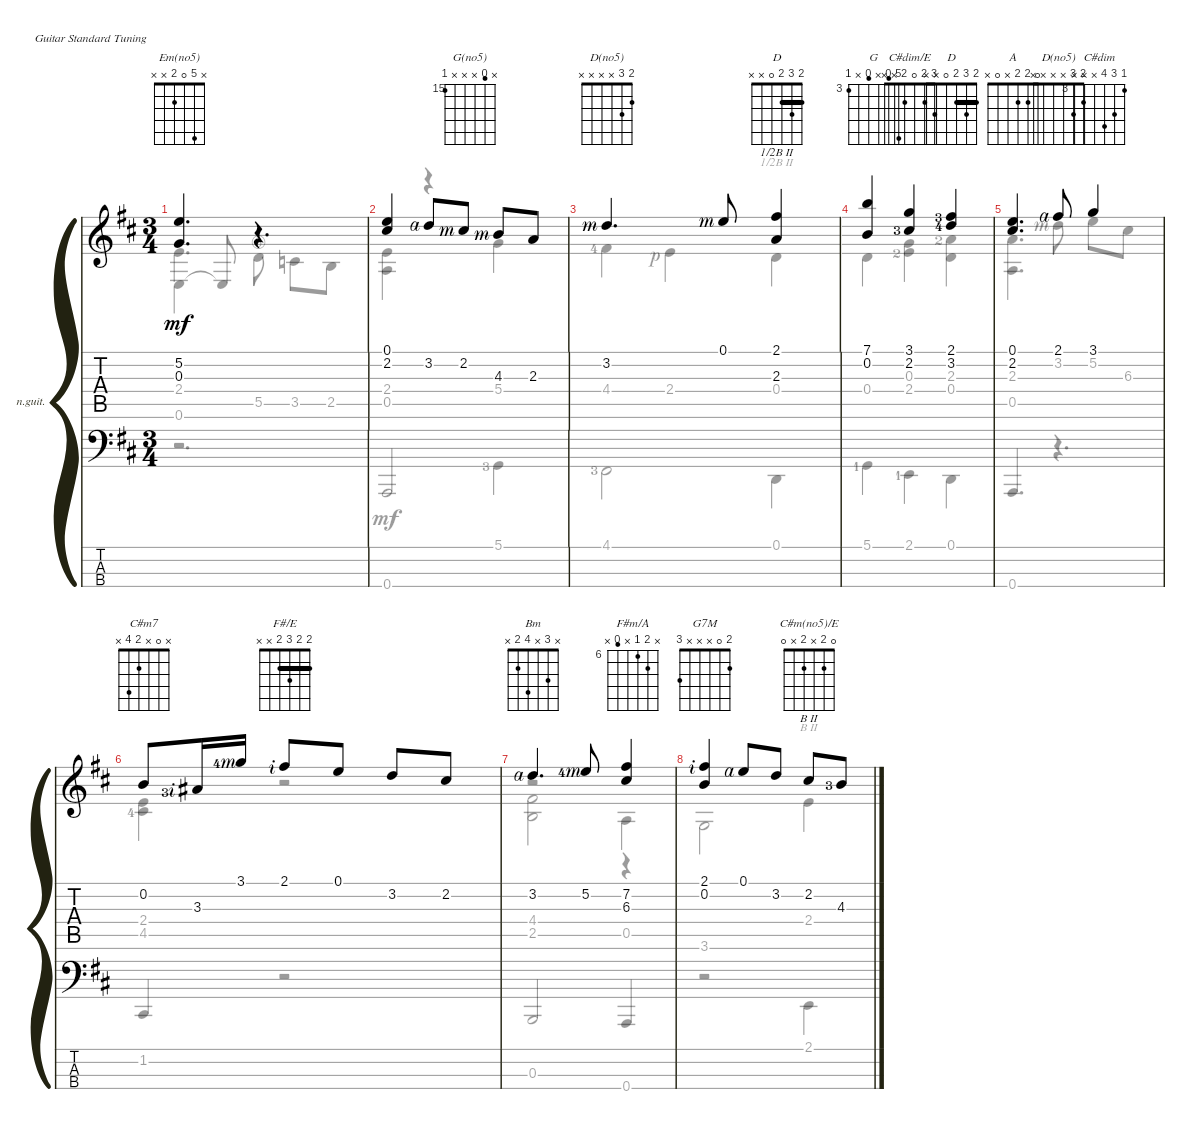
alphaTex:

\defaultSystemsLayout 4
\firstSystemTrackNameOrientation horizontal
\otherSystemsTrackNameOrientation horizontal
\extendBarLines
\chordDiagramsInScore
\track ("Nylon Guitar" "n.guit.") {multiBarRest instrument acousticguitarnylon}
\staff {score tabs}
\tuning (E4 B3 G3 D3 A2 E2)
\chord ("Bm" x 3 x 4 2 x) {showdiagram false showfingering false}
\chord ("Em(no5)" x 5 0 2 x x) {showdiagram false showfingering false}
\chord ("G(no5)" x 14 x x x 15) {firstfret 15 showdiagram false showfingering false}
\chord ("D(no5)" x 3 x 4 x x) {showdiagram false showfingering false}
\chord ("D" 2 x 2 0 x x) {showdiagram false showfingering false barre 2}
\chord ("G" 7 2 x 2 x 3) {firstfret 3 showdiagram false showfingering false}
\chord ("C#dim/E" 3 2 0 2 x x) {showdiagram false showfingering false}
\chord ("D" 2 3 2 0 x x) {showdiagram false showfingering false barre 2}
\chord ("A" 0 2 2 x 0 x) {showdiagram false showfingering false}
\chord ("D(no5)" 2 3 x x x x) {showdiagram false showfingering false}
\chord ("C#dim" 3 5 6 x x x) {firstfret 3 showdiagram false showfingering false}
\chord ("C#m7" x 0 x 2 4 x) {showdiagram false showfingering false}
\chord ("F#/E" 2 2 3 2 x x) {showdiagram false showfingering false barre (2 2)}
\chord ("F#m/A" x 7 6 x 5 x) {firstfret 6 showdiagram false showfingering false}
\chord ("G7M" 2 0 x x x 3) {showdiagram false showfingering false}
\chord ("C#m(no5)/E" 0 2 x 2 x 0) {showdiagram false showfingering false}
\voice
\ts (3 4)
\tempo (51 hide)
\clef g2
\scale
0.816875
\ks bminor
(5.2{acc forcenatural} 0.3{acc forcenatural}).4{d ch "Em(no5)" dy mf beam Up} r.4{d beam Up} |
(2.2{acc #} 0.1{acc forcenatural}).4{beam Up} 3.2{rf 4 acc forcenatural}.8{beam Up} 2.2{rf 3 acc #}.8{ch "G(no5)" beam Up} 4.3{rf 3 acc forcenatural}.8{beam Up} 2.3{acc forcenatural}.8{beam Up} |
3.2{rf 3 acc forcenatural}.4{d ch "D(no5)" beam Up} 0.1{rf 3 acc forcenatural}.8{beam Up} (2.1{acc #} 2.3{acc forcenatural}).4{ch "D" barre (2 half) beam Up} |
(0.2{acc forcenatural} 7.1{acc forcenatural}).4{ch "G" beam Up} (3.1{acc forcenatural} 2.2{lf 4 acc #}).4{ch "C#dim/E" beam Up} (3.2{lf 5 acc forcenatural} 2.1{lf 4 acc #}).4{ch "D" beam Up} |
\scale
1.10513 (0.1{acc forcenatural} 2.2{acc #}).4{d ch "A" beam Up} 2.1{rf 4 acc #}.8{ch "D(no5)" beam Up} 3.1{acc forcenatural}.4{ch "C#dim" beam Up} |
\scale
1.065 0.2{acc forcenatural}.8{ch "C#m7" beam Up} 3.3{lf 4 rf 2 acc #}.16{beam Up} 3.1{lf 5 rf 3 acc forcenatural}.16{beam Up} 2.1{rf 2 acc #}.8{ch "F#/E" beam Up} 0.1{acc forcenatural}.8{beam Up} 3.2{acc forcenatural}.8{beam Up} 2.2{acc #}.8{beam Up} |
\scale
0.829867 3.2{rf 4 acc forcenatural}.4{d ch "Bm" beam Up} 5.2{lf 5 rf 3 acc forcenatural}.8{beam Up} (6.3{acc #} 7.2{acc #}).4{ch "F#m/A" beam Up} |
(2.1{rf 2 acc #} 0.2{acc forcenatural}).4{ch "G7M" beam Up} 0.1{rf 4 acc forcenatural}.8{beam Up} 3.2{acc forcenatural}.8{beam Up} 2.2{acc #}.8{ch "C#m(no5)/E" barre (2 full) beam Up} 4.3{lf 4 acc forcenatural}.8{beam Up}
\voice
\clef g2
\ottava regular
\simile none
\scale
0.816875
\ks bminor
2.4{acc forcenatural}.4{d dy mf beam Down} 5.5{string acc forcenatural}.8{beam Down} 3.5{acc forcenatural}.8{beam Down} 2.5{acc forcenatural}.8{beam Down} |
(0.5{acc forcenatural} 2.4{acc forcenatural}).4{beam Down} r.4{beam Down} 5.4{acc forcenatural}.4{beam Down} |
4.4{lf 5 acc #}.4{beam Down} 2.4{rf 1 acc forcenatural}.4{beam Down} 0.4{acc forcenatural}.4{barre (2 half) beam Down} |
0.4{acc forcenatural}.4{beam Down} (2.4{lf 3 acc forcenatural} 0.3{acc forcenatural}).4{beam Down} (0.4{acc forcenatural} 2.3{lf 3 acc forcenatural}).4{beam Down} |
\scale
1.10513 (2.3{acc forcenatural} 0.5{acc forcenatural}).4{d beam Down} 3.2{rf 3 acc forcenatural}.8{beam Down} 5.2{acc forcenatural}.8{beam Down} 6.3{acc #}.8{beam Down} |
\scale
1.065 (4.5{lf 5 acc #} 2.4{acc forcenatural}).4{beam Down} r.2{beam Down} |
\scale
0.829867 (2.5{acc forcenatural} 4.4{acc #}).2{beam Down} 0.5{acc forcenatural}.4{beam Down} |
3.6{acc forcenatural}.2{beam Down} 2.4{acc forcenatural}.4{barre (2 full) beam Down}
\voice
\clef g2
\ottava regular
\simile none
\scale
0.816875
\ks bminor
0.6{acc forcenatural}.4{dy mf beam Down} 0.6{t acc forcenatural}.8{beam Up} |
|
|
|
\scale
1.10513 |
\scale
1.065 |
\scale
0.829867 r.2{beam Down} r.4{beam Down} |
\staff {score tabs}
\tuning (D2 C2 B1 A1)
\displaytranspose 0
\voice
\clef f4
\ottava regular
\simile none
\scale
0.816875
\ks bminor
|
|
|
|
\scale
1.10513 |
\scale
1.065 |
\scale
0.829867 |
\voice
\clef f4
\ottava regular
\simile none
\scale
0.816875
\ks bminor
|
|
|
|
\scale
1.10513 |
\scale
1.065 |
\scale
0.829867 |
\voice
\clef f4
\ottava regular
\simile none
\scale
0.816875
\ks bminor
r.2{d dy mf beam Down} |
0.4{acc forcenatural}.2{beam Up} 5.1{lf 4 acc forcenatural}.4{beam Down} |
4.1{lf 4 acc #}.2{beam Down} 0.1{acc forcenatural}.4{beam Down} |
5.1{lf 2 acc forcenatural}.4{beam Down} 2.1{lf 2 acc forcenatural}.4{beam Down} 0.1{acc forcenatural}.4{beam Down} |
\scale
1.10513 0.4{acc forcenatural}.4{d beam Up} r.4{d beam Up} |
\scale
1.065 1.2{acc #}.4{beam Up} r.2{beam Up} |
\scale
0.829867 0.3{acc forcenatural}.2{beam Up} 0.4{acc forcenatural}.4{beam Up} |
r.2{beam Down} 2.1{acc forcenatural}.4{beam Down}
